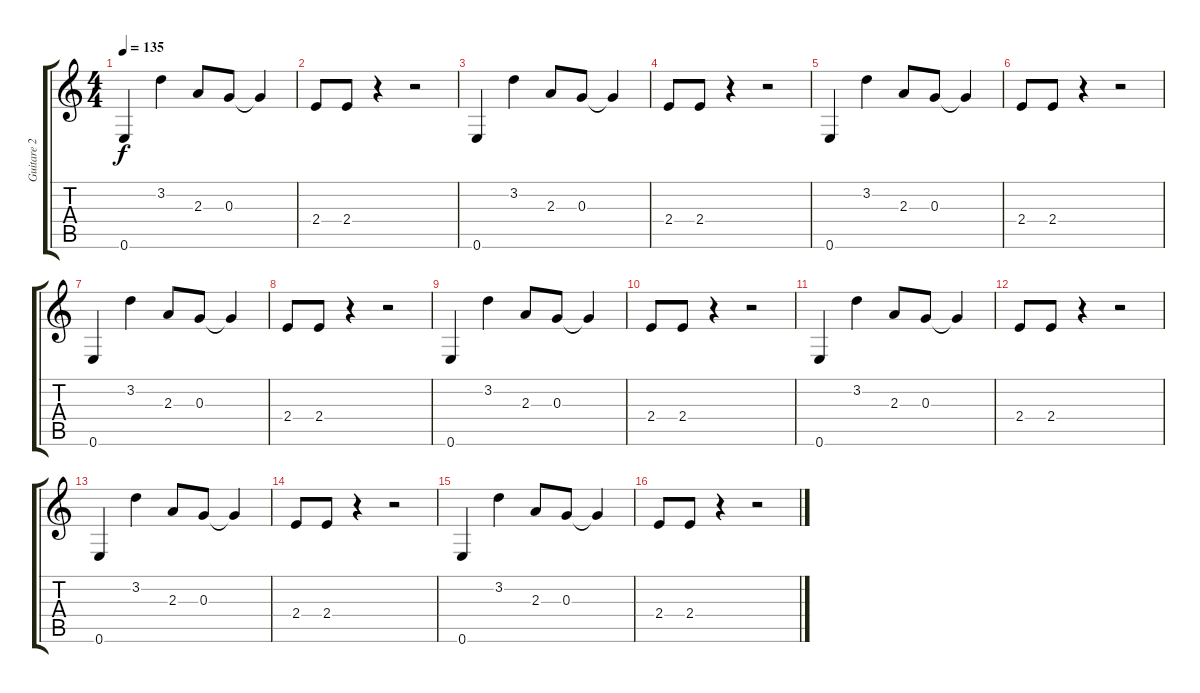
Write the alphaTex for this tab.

\track ("Guitare 2" "Guitare 2") {instrument electricguitarjazz}
\staff {score tabs}
\tuning (E4 B3 G3 D3 A2 E2) {hide}
\ts (4 4)
\tempo 135
\clef g2
\ks c
0.6.4{dy f} 3.2.4 2.3.8 0.3.8 0.3{t}.4 |
2.4.8 2.4.8 r.4 r.2 |
0.6.4 3.2.4 2.3.8 0.3.8 0.3{t}.4 |
2.4.8 2.4.8 r.4 r.2 |
0.6.4 3.2.4 2.3.8 0.3.8 0.3{t}.4 |
2.4.8 2.4.8 r.4 r.2 |
0.6.4 3.2.4 2.3.8 0.3.8 0.3{t}.4 |
2.4.8 2.4.8 r.4 r.2 |
0.6.4 3.2.4 2.3.8 0.3.8 0.3{t}.4 |
2.4.8 2.4.8 r.4 r.2 |
0.6.4 3.2.4 2.3.8 0.3.8 0.3{t}.4 |
2.4.8 2.4.8 r.4 r.2 |
0.6.4 3.2.4 2.3.8 0.3.8 0.3{t}.4 |
2.4.8 2.4.8 r.4 r.2 |
0.6.4 3.2.4 2.3.8 0.3.8 0.3{t}.4 |
2.4.8 2.4.8 r.4 r.2
